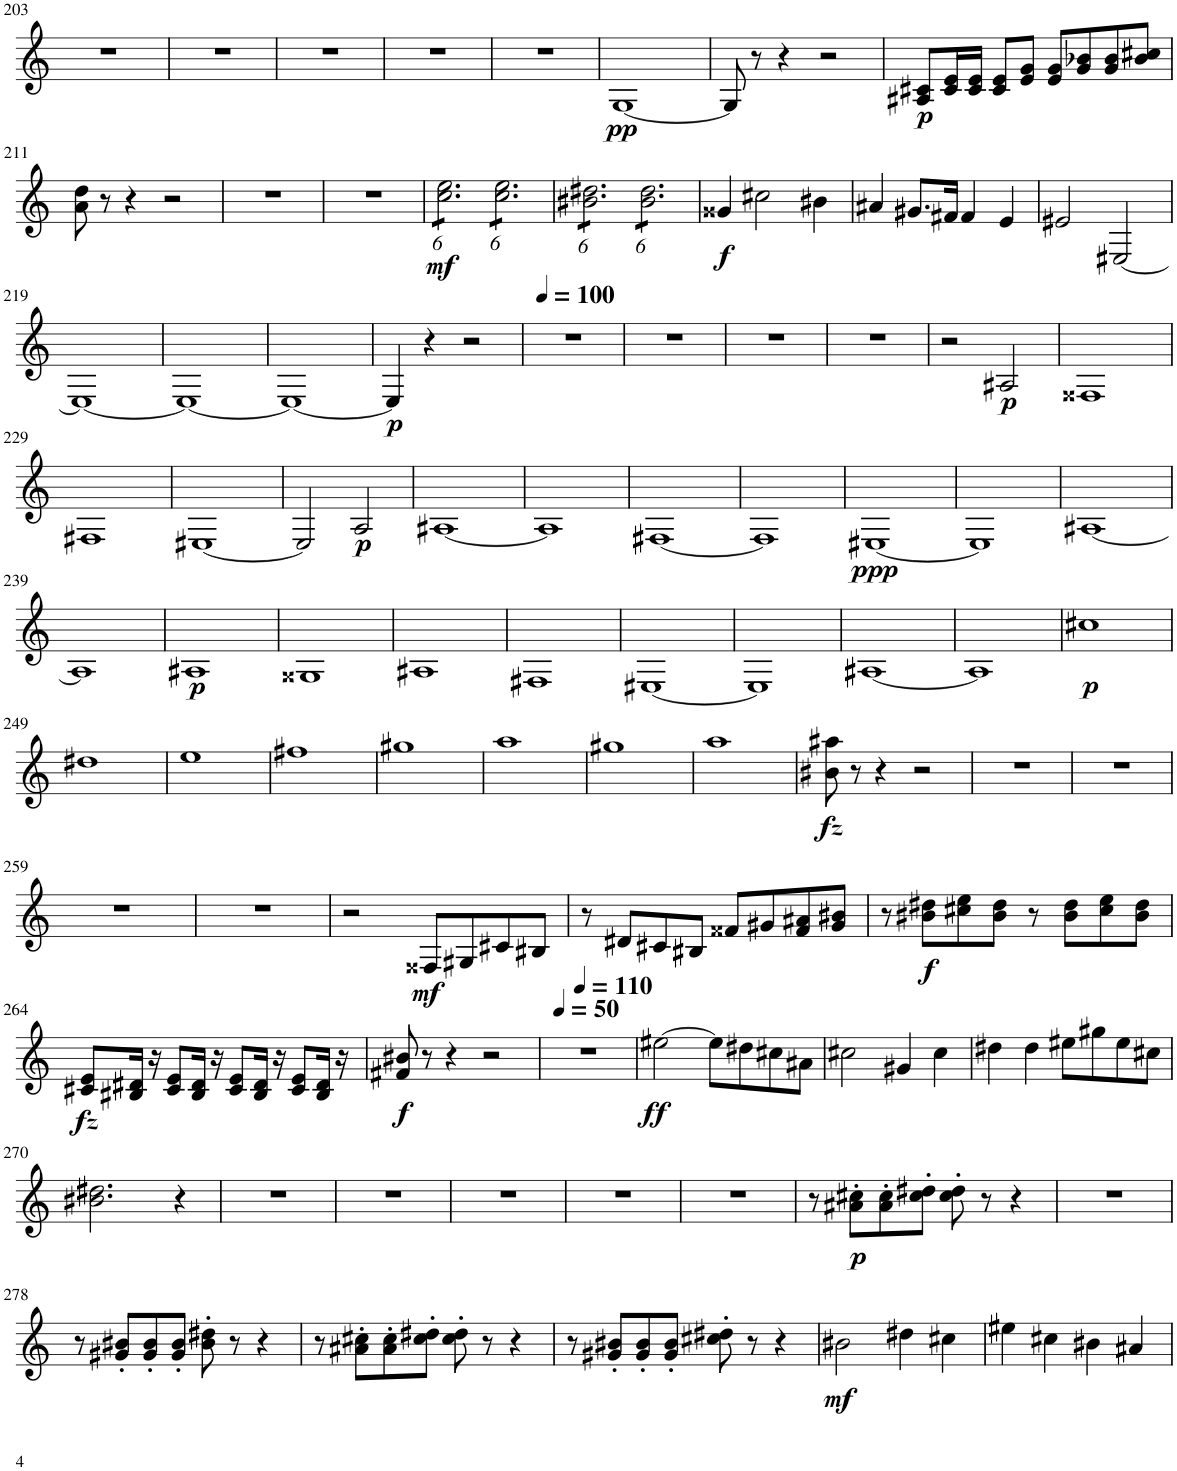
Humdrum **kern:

**kern	**dynam
*part1	*part1
*staff1	*staff1
*I"Bb 클라리넷	*
!!LO:PB:g=z
*clefG2	*
*Trd1c2	*
*k[]	*
*M4/4	*
=203	=203
1r	.
=204	=204
1r	.
=205	=205
1r	.
=206	=206
1r	.
=207	=207
1r	.
=208	=208
!	!LO:DY:b
[1G	pp
=209	=209
8G/]	.
8r	.
4r	.
2r	.
=210	=210
!	!LO:DY:b
8A#X/ 8c#X/L	p
16c#/ 16e/L	.
16c#/ 16e/JJ	.
8c#/ 8e/L	.
8e/ 8g/J	.
8e/ 8g/L	.
8g/ 8b-X/	.
8g/ 8b-/	.
8b-/ 8cc#X/J	.
!!LO:LB:g=z
=211	=211
8a\ 8dd\	.
8r	.
4r	.
2r	.
=212	=212
1r	.
=213	=213
1r	.
=214	=214
!	!LO:DY:b
*tremolo	*
12cc\ 12ee\L	mf
12cc\ 12ee\	.
12cc\ 12ee\	.
12cc\ 12ee\	.
12cc\ 12ee\	.
12cc\ 12ee\J	.
12cc\ 12ee\L	.
12cc\ 12ee\	.
12cc\ 12ee\	.
12cc\ 12ee\	.
12cc\ 12ee\	.
12cc\ 12ee\J	.
=215	=215
12b#X\ 12dd#X\L	.
12b#X\ 12dd#X\	.
12b#X\ 12dd#X\	.
12b#X\ 12dd#X\	.
12b#X\ 12dd#X\	.
12b#X\ 12dd#X\J	.
12b#\ 12dd#\L	.
12b#\ 12dd#\	.
12b#\ 12dd#\	.
12b#\ 12dd#\	.
12b#\ 12dd#\	.
12b#\ 12dd#\J	.
*Xtremolo	*
=216	=216
!	!LO:DY:b
4g##X/	f
2cc#X\	.
4b#X\	.
=217	=217
4a#X/	.
8.g#X/L	.
16f#X/Jk	.
4f#/	.
4e/	.
=218	=218
2e#X/	.
[2E#X/	.
!!LO:LB:g=z
=219	=219
1E#_	.
=220	=220
1E#_	.
=221	=221
1E#_	.
=222	=222
!	!LO:DY:b
4E#/]	p
4r	.
2r	.
=223	=223
*MM100	*
1r	.
=224	=224
1r	.
=225	=225
1r	.
=226	=226
1r	.
=227	=227
2r	.
!	!LO:DY:b
2A#X/	p
=228	=228
1F##X	.
!!LO:LB:g=z
=229	=229
1F#X	.
=230	=230
[1E#X	.
=231	=231
2E#/]	.
!	!LO:DY:b
2A/	p
=232	=232
[1A#X	.
=233	=233
1A#]	.
=234	=234
[1F#X	.
=235	=235
1F#]	.
=236	=236
!	!LO:DY:b
[1E#X	ppp
=237	=237
1E#]	.
=238	=238
[1A#X	.
!!LO:LB:g=z
=239	=239
1A#]	.
=240	=240
!	!LO:DY:b
1A#X	p
=241	=241
1G##X	.
=242	=242
1A#X	.
=243	=243
1F#X	.
=244	=244
[1E#X	.
=245	=245
1E#]	.
=246	=246
[1A#X	.
=247	=247
1A#]	.
=248	=248
!	!LO:DY:b
1cc#X	p
!!LO:LB:g=z
=249	=249
1dd#X	.
=250	=250
1ee	.
=251	=251
1ff#X	.
=252	=252
1gg#X	.
=253	=253
1aa	.
=254	=254
1gg#X	.
=255	=255
1aa	.
=256	=256
!	!LO:DY:b
8b#X\ 8aa#X\	fz
8r	.
4r	.
2r	.
=257	=257
1r	.
=258	=258
1r	.
!!LO:LB:g=z
=259	=259
1r	.
=260	=260
1r	.
=261	=261
2r	.
!	!LO:DY:b
8F##X/L	mf
8G#X/	.
8c#X/	.
8B#X/J	.
=262	=262
8r	.
8d#X/L	.
8c#X/	.
8B#X/J	.
8f##X/L	.
8g#X/	.
8f##/ 8a#X/	.
8g#/ 8b#X/J	.
=263	=263
8r	.
!	!LO:DY:b
8b#X\ 8dd#X\L	f
8cc#X\ 8ee\	.
8b#\ 8dd#\J	.
8r	.
8b#\ 8dd#\L	.
8cc#\ 8ee\	.
8b#\ 8dd#\J	.
!!LO:LB:g=z
=264	=264
!	!LO:DY:b
8c#X/ 8e/L	fz
16B#X/ 16d#X/Jk	.
16r	.
8c#/ 8e/L	.
16B#/ 16d#/Jk	.
16r	.
8c#/ 8e/L	.
16B#/ 16d#/Jk	.
16r	.
8c#/ 8e/L	.
16B#/ 16d#/Jk	.
16r	.
=265	=265
!	!LO:DY:b
8f#X/ 8b#X/	f
8r	.
4r	.
2r	.
=266	=266
*MM50	*
*^	*
1r	4ryy	.
*MM110	*	*
.	2.ryy	.
=267	=267	=267
!	!	!LO:DY:b
*v	*v	*
[2ee#X\	ff
8ee#\L]	.
8dd#X\	.
8cc#X\	.
8a#X\J	.
=268	=268
2cc#X\	.
4g#X/	.
4cc#\	.
=269	=269
4dd#X\	.
4dd#\	.
8ee#X\L	.
8gg#X\	.
8ee#\	.
8cc#X\J	.
!!LO:LB:g=z
=270	=270
2.b#X\ 2.dd#X\	.
4r	.
=271	=271
1r	.
=272	=272
1r	.
=273	=273
1r	.
=274	=274
1r	.
=275	=275
1r	.
=276	=276
8r	.
!	!LO:DY:b
8a#X\' 8cc#X\'L	p
8a#\' 8cc#\'	.
8cc#\' 8dd#X\'J	.
8cc#\' 8dd#\'	.
8r	.
4r	.
=277	=277
1r	.
!!LO:LB:g=z
=278	=278
8r	.
8g#X/' 8b#X/'L	.
8g#/' 8b#/'	.
8g#/' 8b#/'J	.
8b#\' 8dd#X\'	.
8r	.
4r	.
=279	=279
8r	.
8a#X\' 8cc#X\'L	.
8a#\' 8cc#\'	.
8cc#\' 8dd#X\'J	.
8cc#\' 8dd#\'	.
8r	.
4r	.
=280	=280
8r	.
8g#X/' 8b#X/'L	.
8g#/' 8b#/'	.
8g#/' 8b#/'J	.
8cc#X\' 8dd#X\'	.
8r	.
4r	.
=281	=281
!	!LO:DY:b
2b#X\	mf
4dd#X\	.
4cc#X\	.
=282	=282
4ee#X\	.
4cc#X\	.
4b#X\	.
4a#X/	.
=	=
*-	*-
